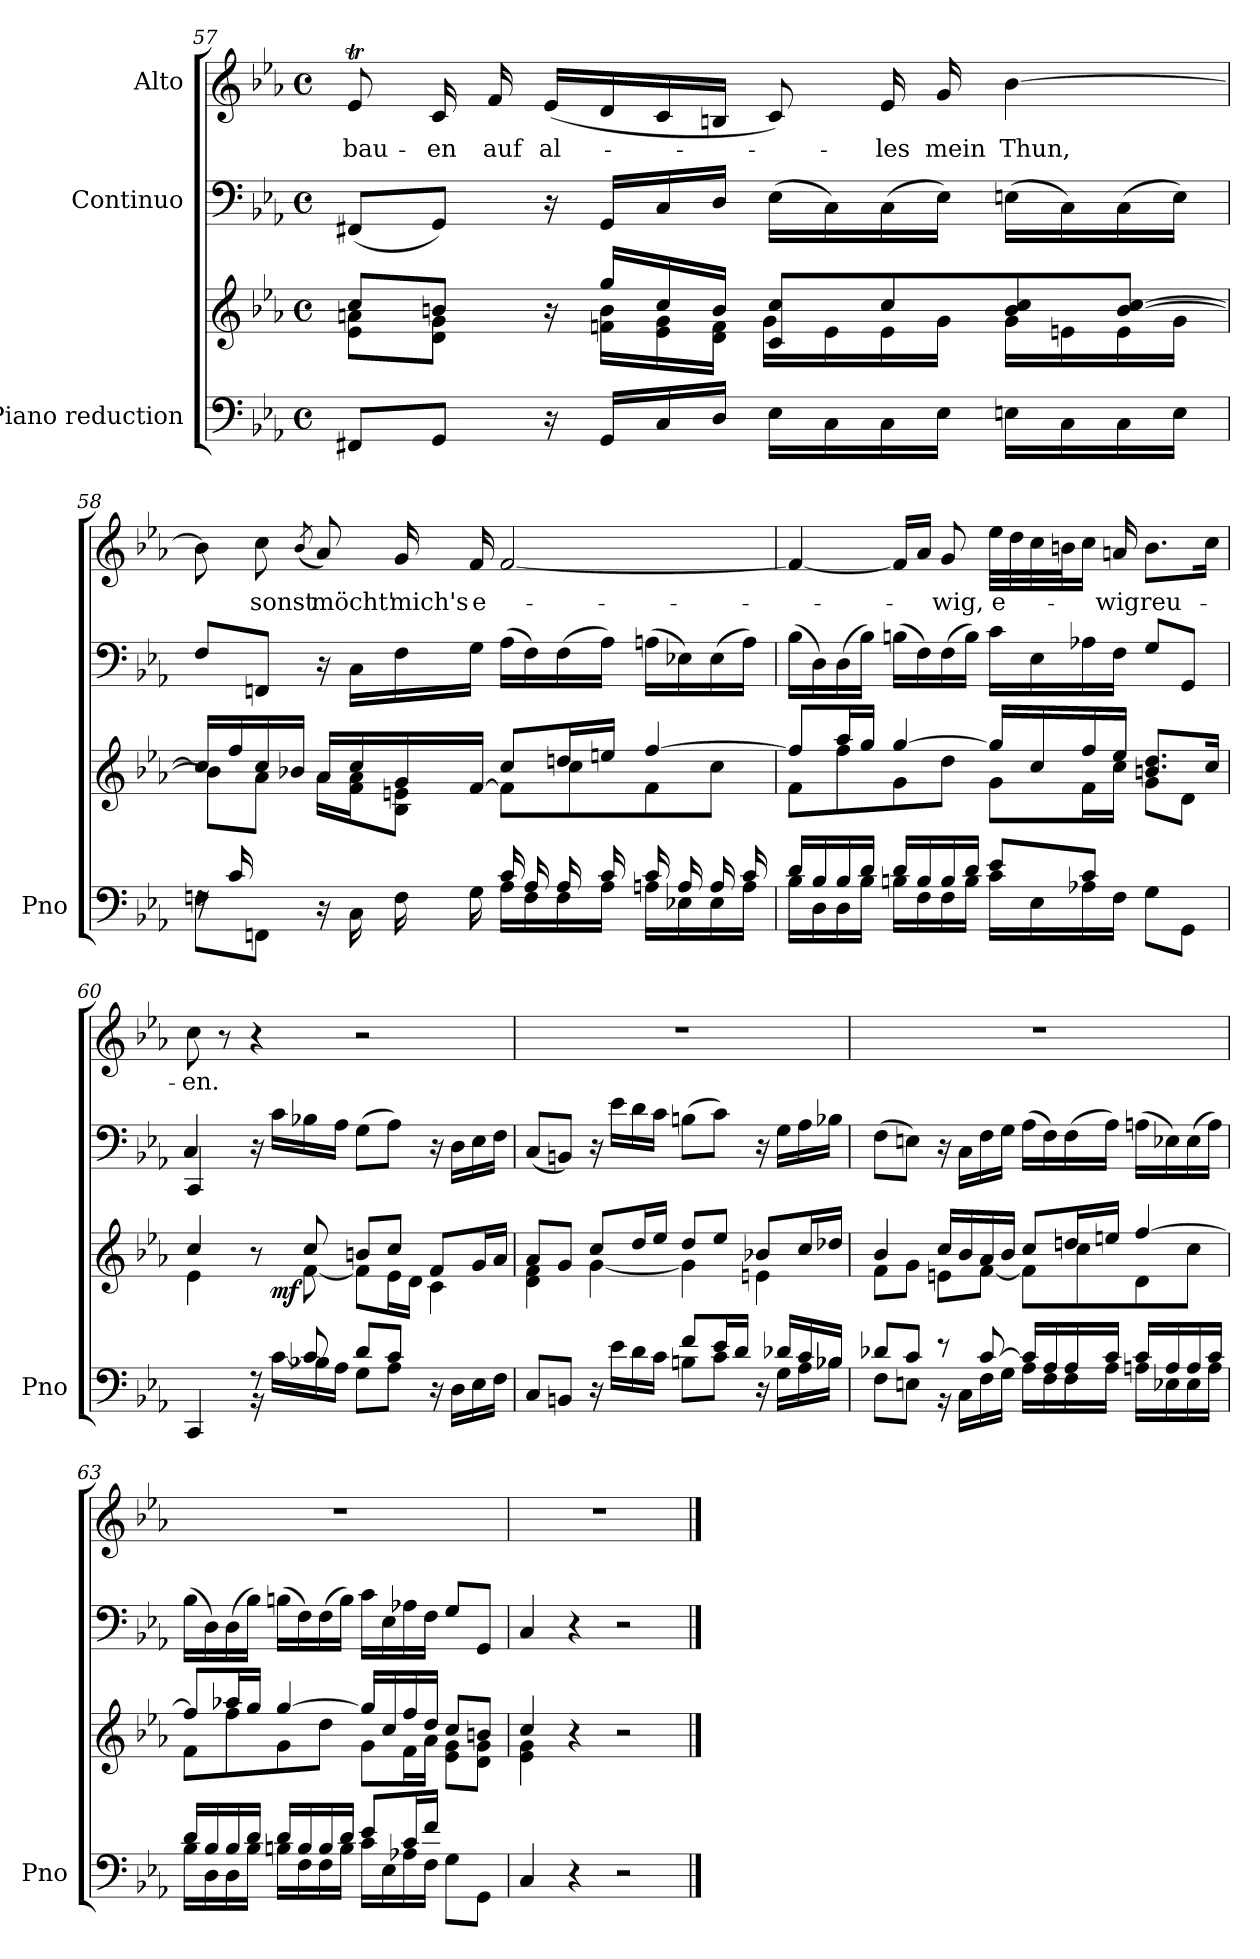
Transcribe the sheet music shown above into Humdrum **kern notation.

**kern	**kern	**dynam	**kern	**dynam	**kern	**text
*part3	*part3	*part3	*part2	*part2	*part1	*part1
*staff4	*staff3	*staff3/4	*staff2	*staff2	*staff1	*staff1
*I"Piano reduction	*	*	*I"Continuo	*	*I"Alto	*
*I'Pno	*	*	*	*	*	*
*clefF4	*clefG2	*	*clefF4	*	*clefG2	*
*k[b-e-a-]	*k[b-e-a-]	*	*k[b-e-a-]	*	*k[b-e-a-]	*
*M4/4	*M4/4	*	*M4/4	*	*M4/4	*
*met(c)	*met(c)	*	*met(c)	*	*met(c)	*
=57	=57	=57	=57	=57	=57	=57
*	*^	*	*	*	*	*
!	!	!	!	!	!	!	!LO:LY:b
8FF#X/L	8cc/L	8e-\ 8an\L	.	(<8FF#X/L	.	8e-T/	bau-
!	!	!	!	!	!	!	!LO:LY:b
8GG/J	8bn/J	8d\ 8g\J	.	8GG/J)	.	16c/	-en
!	!	!	!	!	!	!	!LO:LY:b
.	.	.	.	.	.	16f/	auf
!	!	!	!	!	!	!	!LO:LY:b
16r	16r	16ryy	.	16r	.	(<16e-/LL	al-
16GG/LL	16gg/LL	16fn\ 16b\LL	.	16GG/LL	.	16d/	.
16C/	16cc/	16e-\ 16g\	.	16C/	.	16c/	.
16D/JJ	16b/JJ	16d\ 16f\JJ	.	16D/JJ	.	16Bn/JJ	.
16E-\LL	8c/ 8cc/L	16g\LL	.	(>16E-\LL	.	8c/)	.
16C\	.	16e-\	.	16C\)	.	.	.
!	!	!	!	!	!	!	!LO:LY:b
16C\	8cc/	16e-\	.	(>16C\	.	16e-/	-les
!	!	!	!	!	!	!	!LO:LY:b
16E-\JJ	.	16g\JJ	.	16E-\JJ)	.	16g/	mein
!	!	!	!	!	!	!	!LO:LY:b
16En\LL	8b/ 8cc/	16g\LL	.	(>16En\LL	.	[4b-\	Thun,
16C\	.	16en\	.	16C\)	.	.	.
16C\	[8b/ [8cc/J	16e\	.	(>16C\	.	.	.
16E\JJ	.	16g\JJ	.	16E\JJ)	.	.	.
!!LO:LB:g=z
=58	=58	=58	=58	=58	=58	=58	=58
*^	*	*^	*	*	*	*	*
16rF	8Fn\L	16cc/LL]	8b\L]	8ryy	.	8F/L	.	8b-\]	.
16c/LL	.	16ff/	.	.	.	.	.	.	.
!	!	!	!	!	!	!	!	!	!LO:LY:b
8ryy	8FFn\J	16cc/	8a-\J	16f\	.	8FFn/J	.	8cc\	sonst
.	.	16b-X/JJ	.	16g\JJ	.	.	.	.	.
.	.	.	.	.	.	.	.	(<8qb-/	.
!	!	!	!	!	!	!	!	!	!LO:LY:b
16r	16ryy	16a-/LL	16a-\LL	2.ryy	.	16r	.	8a-/)	möcht'
16C\LL	16ryy	16cc/	16f\ 16a-\J	.	.	16C\LL	.	.	.
!	!	!	!	!	!	!	!	!	!LO:LY:b
16F\	8ryy	16g/	8B-\ 8en\J	.	.	16F\	.	16g/	mich's
!	!	!	!	!	!	!	!	!	!LO:LY:b
16G\JJ	.	[16f/JJ	.	.	.	16G\JJ	.	16f/	e-
16c/LL	16A-\LL	8cc/L	8f\L]	.	.	(>16A-\LL	.	[2f/	.
16A-/	16F\	.	.	.	.	16F\)	.	.	.
16A-/	16F\	16ddn/L	8cc\	.	.	(>16F\	.	.	.
16c/JJ	16A-\JJ	16een/JJ	.	.	.	16A-\JJ)	.	.	.
16c/LL	16An\LL	[4ff/	8f\	.	.	(>16An\LL	.	.	.
16A/	16E-X\	.	.	.	.	16E-X\)	.	.	.
16A/	16E-\	.	8cc\J	.	.	(>16E-\	.	.	.
16c/JJ	16A\JJ	.	.	.	.	16A\JJ)	.	.	.
*	*	*	*v	*v	*	*	*	*	*
=59	=59	=59	=59	=59	=59	=59	=59	=59
16d/LL	16B-\LL	8ff/L]	8f\L	.	(>16B-\LL	.	4f/_	.
16B-/	16D\	.	.	.	16D\)	.	.	.
16B-/	16D\	16aa-/L	8ff\	.	(>16D\	.	.	.
16d/JJ	16B-\JJ	16gg/JJ	.	.	16B-\JJ)	.	.	.
16d/LL	16Bn\LL	[4gg/	8g\	.	(>16Bn\LL	.	16f/LL]	.
16B/	16F\	.	.	.	16F\)	.	16a-/JJ	.
!	!	!	!	!	!	!	!	!LO:LY:b
16B/	16F\	.	8dd\J	.	(>16F\	.	8g/	-wig,
16d/JJ	16B\JJ	.	.	.	16B\JJ)	.	.	.
!	!	!	!	!	!	!	!	!LO:LY:b
8e-/L	16c\LL	16gg/LL]	8g\L	.	16c\LL	.	32ee-\LLL	e-
.	.	.	.	.	.	.	32dd\	.
.	16E-\	16cc/	.	.	16E-\	.	32cc\	.
.	.	.	.	.	.	.	32bn\J	.
8c/J	16A-X\	16ff/	16f\L	.	16A-X\	.	16cc\JJ	.
!	!	!	!	!	!	!	!	!LO:LY:b
.	16F\JJ	16ee-/JJ	16cc\JJ	.	16F\JJ	.	16an/	-wig
!	!	!	!	!	!	!	!	!LO:LY:b
4ryy	8G\L	8.bn/ 8.dd/L	8g\L	.	8G/L	.	8.b\L	reu-
.	8GG\J	.	8d\J	.	8GG/J	.	.	.
.	.	16cc/Jk	.	.	.	.	16cc\Jk	.
=60	=60	=60	=60	=60	=60	=60	=60	=60
*	*	*	*	*	*^	*	*	*
!	!	!	!	!	!	!	!	!	!LO:LY:b
*	*	*	*^	*	*	*	*	*	*
4CC/	4ryy	4cc/	4e-\	4ryy	.	4CC/	4C!/	.	8cc\	-en.
.	.	.	.	.	.	.	.	.	8r	.
8rF	16r	8r	8ryy	16ryy	.	16r	16ryy	.	4r	.
!	!	!	!	!	!LO:DY:b	!	!	!LO:DY:a	!	!
!	!	!	!	!	!	!	!	!LO:DY:n=1:a	!	!
!	!	!	!	!	!	!	!	!LO:DY:n=2:a	!	!
.	[16c\LL	.	.	2ryy	mf	16c\LL	16ryy	other-dynamics f other-dynamics	.	.
8c/]	16B-X\	8cc/	[8f\	.	.	16B-X\	8ryy	.	.	.
.	16A-\JJ	.	.	.	.	16A-\JJ	.	.	.	.
8d/L	8G\L	8bn/L	8f\L]	.	.	(>8G\L	4ryy	.	2r	.
8c/J	8A-\J	8cc/J	16e-\L	.	.	8A-\J)	.	.	.	.
.	.	.	16d\JJ	.	.	.	.	.	.	.
16r	16ryy	8f/L	4c\	.	.	16r	16ryy	.	.	.
16ryy	16D\LL	.	.	8.ryy	.	16D\LL	16ryy	.	.	.
8ryy	16E-\	16g/L	.	.	.	16E-\	8ryy	.	.	.
.	16F\JJ	16a-/JJ	.	.	.	16F\JJ	.	.	.	.
*	*	*	*v	*v	*	*	*	*	*	*
*	*	*	*	*	*v	*v	*	*	*
!!LO:PB:g=z
=61	=61	=61	=61	=61	=61	=61	=61	=61
8C/L	4ryy	8a-/L	4d\ 4f\	.	(<8C/L	.	1r	.
8BBn/J	.	8g/J	.	.	8BBn/J)	.	.	.
16r	16ryy	8cc/L	[4g\	.	16r	.	.	.
16ryy	16e-\LL	.	.	.	16e-\LL	.	.	.
8ryy	16d\	16dd/L	.	.	16d\	.	.	.
.	16c\JJ	16ee-/JJ	.	.	16c\JJ	.	.	.
8f/L	8Bn\L	8dd/L	4g\]	.	(>8Bn\L	.	.	.
16e-/L	8c\J	8ee-/J	.	.	8c\J)	.	.	.
16d/JJ	.	.	.	.	.	.	.	.
16r	16ryy	8b-X/L	4en\	.	16r	.	.	.
16d-X/LL	16G\LL	.	.	.	16G\LL	.	.	.
16c/	16A-\	16cc/L	.	.	16A-\	.	.	.
16B-X/JJ	16B-\JJ	16dd-X/JJ	.	.	16B-X\JJ	.	.	.
=62	=62	=62	=62	=62	=62	=62	=62	=62
8d-X/L	8F\L	4b-/	8f\L	.	(>8F\L	.	1r	.
8c/J	8En\J	.	8g\J	.	8En\J)	.	.	.
8r	16r	16cc/LL	8en\L	.	16r	.	.	.
.	16C\LL	16b-/	.	.	16C\LL	.	.	.
[8c/	16F\	16a-/	[8f\J	.	16F\	.	.	.
.	16G\JJ	16b-/JJ	.	.	16G\JJ	.	.	.
16c/LL]	16A-\LL	8cc/L	8f\L]	.	(>16A-\LL	.	.	.
16A-/	16F\	.	.	.	16F\)	.	.	.
16A-/	16F\	16ddn/L	8cc\	.	(>16F\	.	.	.
16c/JJ	16A-\JJ	16een/JJ	.	.	16A-\JJ)	.	.	.
16c/LL	16An\LL	[4ff/	8d\	.	(>16An\LL	.	.	.
16A/	16E-X\	.	.	.	16E-X\)	.	.	.
16A/	16E-\	.	8cc\J	.	(>16E-\	.	.	.
16c/JJ	16A\JJ	.	.	.	16A\JJ)	.	.	.
=63	=63	=63	=63	=63	=63	=63	=63	=63
16d/LL	16B-\LL	8ff/L]	8f\L	.	(>16B-\LL	.	1r	.
16B-/	16D\	.	.	.	16D\)	.	.	.
16B-/	16D\	16aa-X/L	8ff\	.	(>16D\	.	.	.
16d/JJ	16B-\JJ	16gg/JJ	.	.	16B-\JJ)	.	.	.
16d/LL	16Bn\LL	[4gg/	8g\	.	(>16Bn\LL	.	.	.
16B/	16F\	.	.	.	16F\)	.	.	.
16B/	16F\	.	8dd\J	.	(>16F\	.	.	.
16d/JJ	16B\JJ	.	.	.	16B\JJ)	.	.	.
8e-/L	16c\LL	16gg/LL]	8g\L	.	16c\LL	.	.	.
.	16E-\	16cc/	.	.	16E-\	.	.	.
16c/L	16A-X\	16ff/	16f\L	.	16A-X\	.	.	.
16f/JJ	16F\JJ	16dd/JJ	16a-\JJ	.	16F\JJ	.	.	.
4ryy	8G\L	8cc/L	8e-\ 8g\L	.	8G/L	.	.	.
.	8GG\J	8bn/J	8d\ 8g\J	.	8GG/J	.	.	.
*v	*v	*	*	*	*	*	*	*
=64	=64	=64	=64	=64	=64	=64	=64
4C/	4cc/	4e-\ 4g\	.	4C/	.	1r	.
4r	4r	4ryy	.	4r	.	.	.
2r	2r	2ryy	.	2r	.	.	.
*	*v	*v	*	*	*	*	*
==	==	==	==	==	==	==
*-	*-	*-	*-	*-	*-	*-
